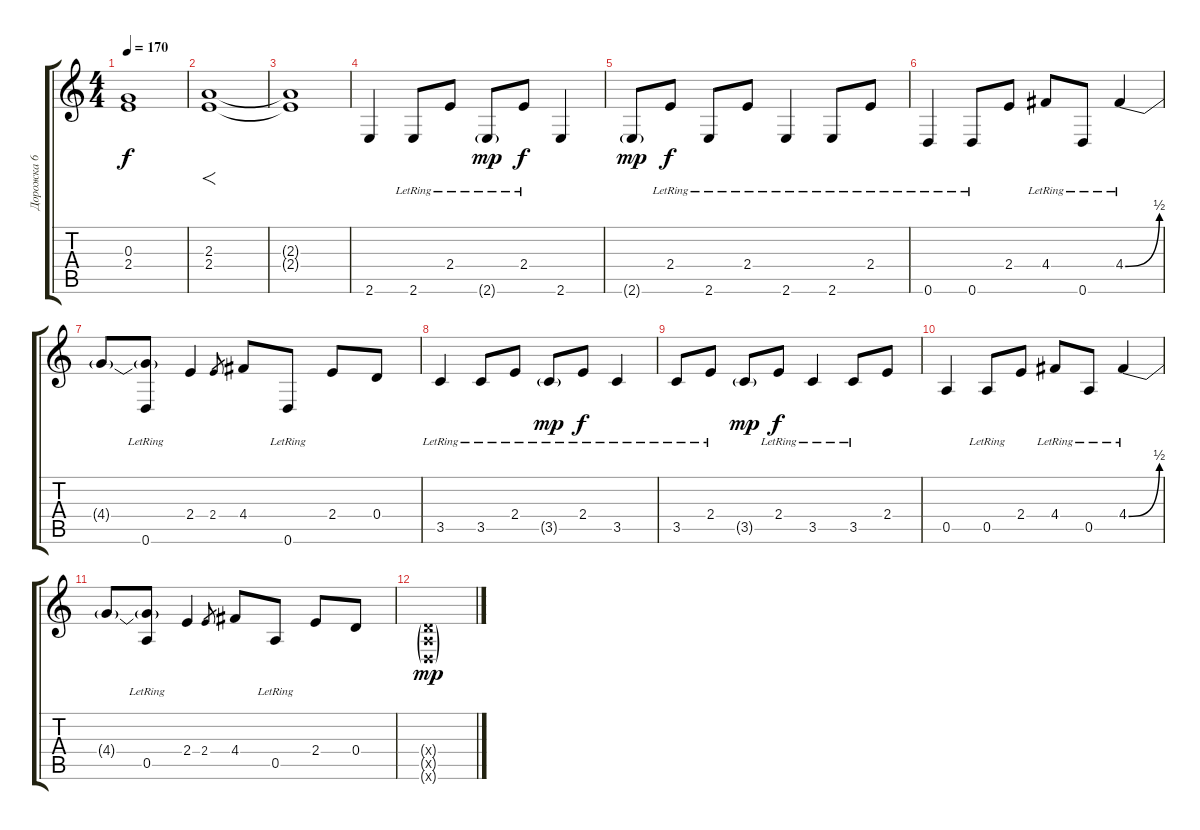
\track ("Дорожка 6" "Дорожка 6") {instrument electricguitarjazz}
\staff {score tabs}
\tuning (E4 B3 G3 D3 A2 D2) {hide}
\ts (4 4)
\tempo 170
\clef g2
\ks c
(0.3{t} 2.4{t}).1{dy f} |
(2.3 2.4).1{f} |
(2.3{t} 2.4{t}).1 |
2.6.4 2.6{lr}.8 2.4{lr}.8 2.6{g lr}.8{dy mp} 2.4{lr}.8{dy f} 2.6.4 |
2.6{g}.8{dy mp} 2.4{lr}.8{dy f} 2.6{lr}.8 2.4{lr}.8 2.6{lr}.4 2.6{lr}.8 2.4{lr}.8 |
0.6{lr}.4 0.6{lr}.8 2.4.8 4.4{lr}.8 0.6{lr}.8 4.4{be (bend 0 0 60 2) lr}.4 |
4.4{t}.8 (4.4{t} 0.6{lr}).8 2.4.4 2.4.8{gr} 4.4.8 0.6{lr}.8 2.4.8 0.4.8 |
3.5{lr}.4 3.5{lr}.8 2.4{lr}.8 3.5{g lr}.8{dy mp} 2.4{lr}.8{dy f} 3.5{lr}.4 |
3.5{lr}.8 2.4{lr}.8 3.5{g}.8{dy mp} 2.4{lr}.8{dy f} 3.5{lr}.4 3.5{lr}.8 2.4.8 |
0.5.4 0.5{lr}.8 2.4.8 4.4{lr}.8 0.5{lr}.8 4.4{be (bend 0 0 60 2) lr}.4 |
4.4{t}.8 (4.4{t} 0.5{lr}).8 2.4.4 2.4.8{gr} 4.4.8 0.5{lr}.8 2.4.8 0.4.8 |
(0.4{g x} 0.5{g x} 0.6{g x}).1{dy mp}
